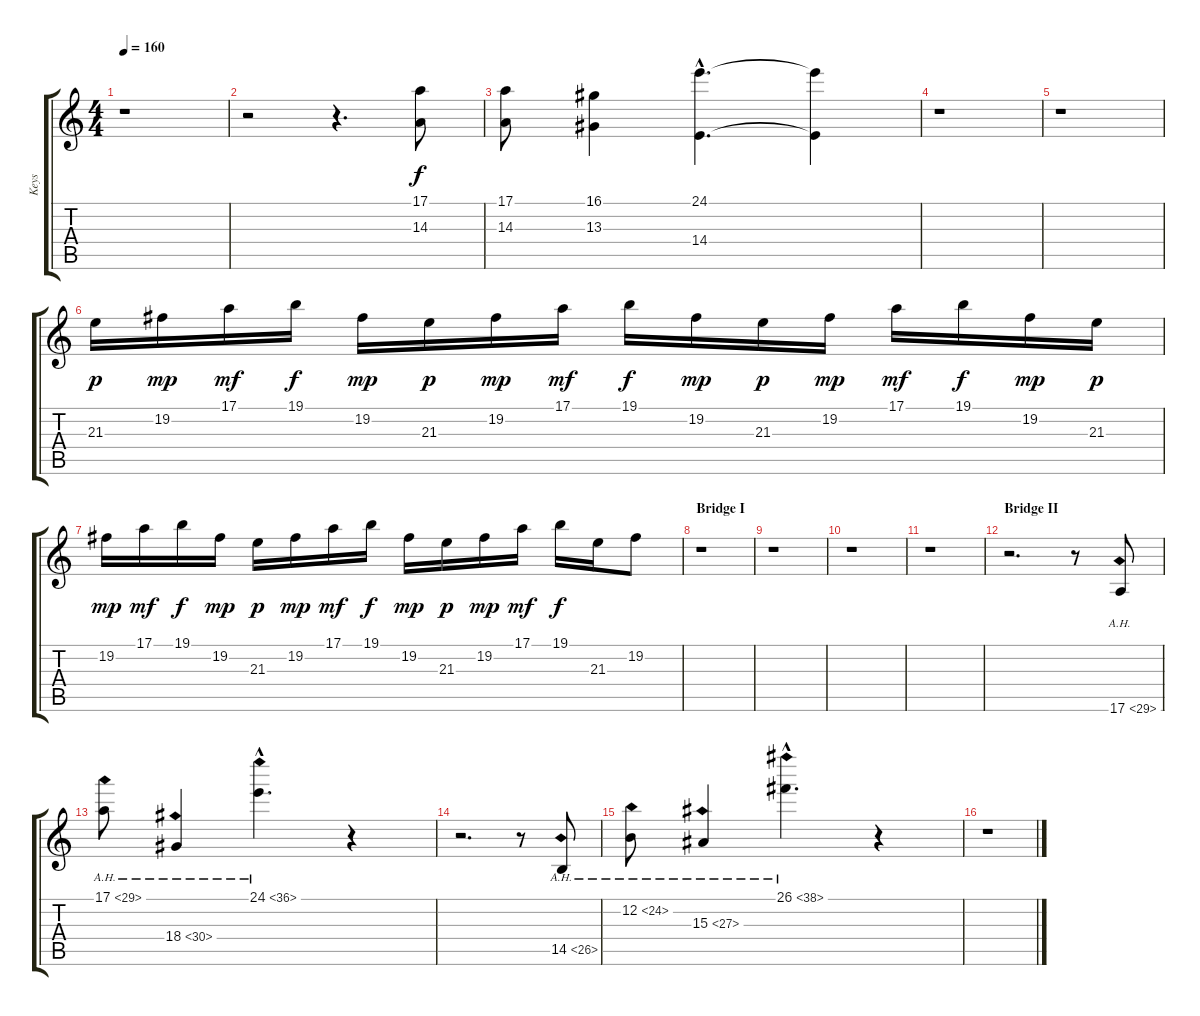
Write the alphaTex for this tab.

\track ("Keys" "Keys") {instrument electricpiano1}
\staff {score tabs}
\tuning (E4 B3 G3 D3 A2 E2) {hide}
\ts (4 4)
\tempo 160
\clef g2
\ks c
r.1{dy f} |
r.2 r.4{d} (17.1 14.3).8 |
(17.1 14.3).8 (16.1 13.3).4 (24.1{hac} 14.4{hac}).4{d} (24.1{t} 14.4{t}).4 |
r.1 |
r.1 |
21.3.16{dy p} 19.2.16{dy mp} 17.1.16{dy mf} 19.1.16{dy f} 19.2.16{dy mp} 21.3.16{dy p} 19.2.16{dy mp} 17.1.16{dy mf} 19.1.16{dy f} 19.2.16{dy mp} 21.3.16{dy p} 19.2.16{dy mp} 17.1.16{dy mf} 19.1.16{dy f} 19.2.16{dy mp} 21.3.16{dy p} |
19.2.16{dy mp} 17.1.16{dy mf} 19.1.16{dy f} 19.2.16{dy mp} 21.3.16{dy p} 19.2.16{dy mp} 17.1.16{dy mf} 19.1.16{dy f} 19.2.16{dy mp} 21.3.16{dy p} 19.2.16{dy mp} 17.1.16{dy mf} 19.1.16{dy f} 21.3.16 19.2.8 |
\section ("" "Bridge I")
r.1 |
r.1 |
r.1 |
r.1 |
\section ("" "Bridge II")
r.2{d} r.8 17.6{ah 12}.8 |
17.1{ah 12}.8 18.4{ah 12}.4 24.1{ah 12 hac}.4{d} r.4 |
r.2{d} r.8 14.5{ah 12}.8 |
12.2{ah 12}.8 15.3{ah 12}.4 26.1{ah 12 hac}.4{d} r.4 |
r.1
